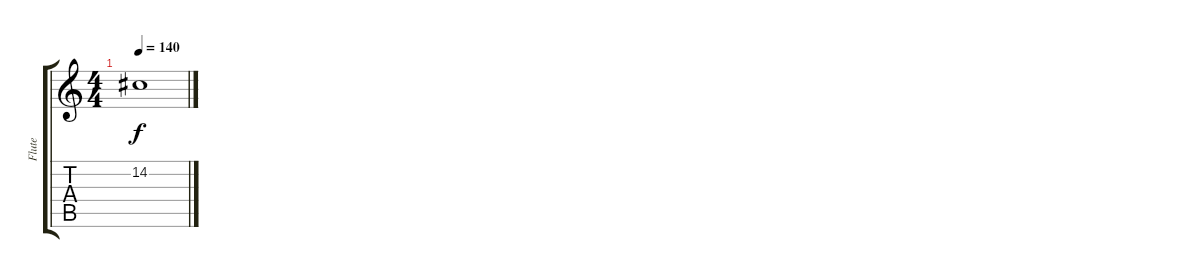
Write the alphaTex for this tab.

\track ("Flute" "Flute") {instrument flute}
\staff {score tabs}
\tuning (E4 B3 G3 D3 A2 D2) {hide}
\ts (4 4)
\tempo 140
\clef g2
\ks c
14.2{t}.1{dy f volume 0 balance 8}
